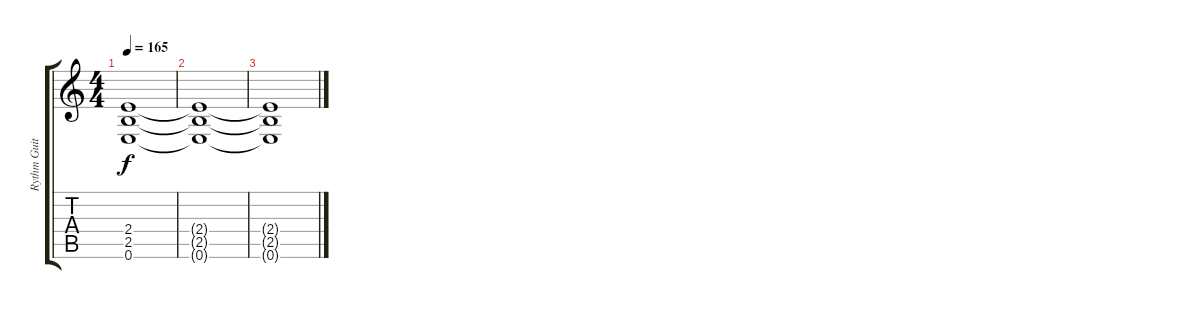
\track ("Rythm Guitar" "Rythm Guit") {instrument overdrivenguitar}
\staff {score tabs}
\tuning (E4 B3 G3 D3 A2 E2) {hide}
\ts (4 4)
\tempo 165
\clef g2
\ks c
(2.4 2.5 0.6).1{dy f} |
(2.4{t} 2.5{t} 0.6{t}).1{volume 0} |
(2.4{t} 2.5{t} 0.6{t}).1
